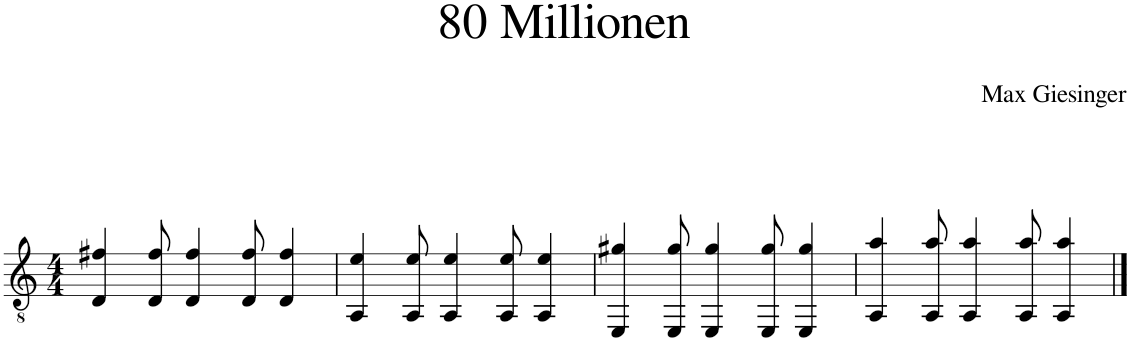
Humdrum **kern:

**kern
*part1
*staff1
*I"Classical Guitar
*I'Guit.
*clefGv2
*k[]
*M4/4
=1
4D/ 4f#X/
8D/ 8f#/
4D/ 4f#/
8D/ 8f#/
4D/ 4f#/
=2
4AA/ 4e/
8AA/ 8e/
4AA/ 4e/
8AA/ 8e/
4AA/ 4e/
=3
4EE/ 4g#X/
8EE/ 8g#/
4EE/ 4g#/
8EE/ 8g#/
4EE/ 4g#/
=4
4AA/ 4a/
8AA/ 8a/
4AA/ 4a/
8AA/ 8a/
4AA/ 4a/
==
*-
